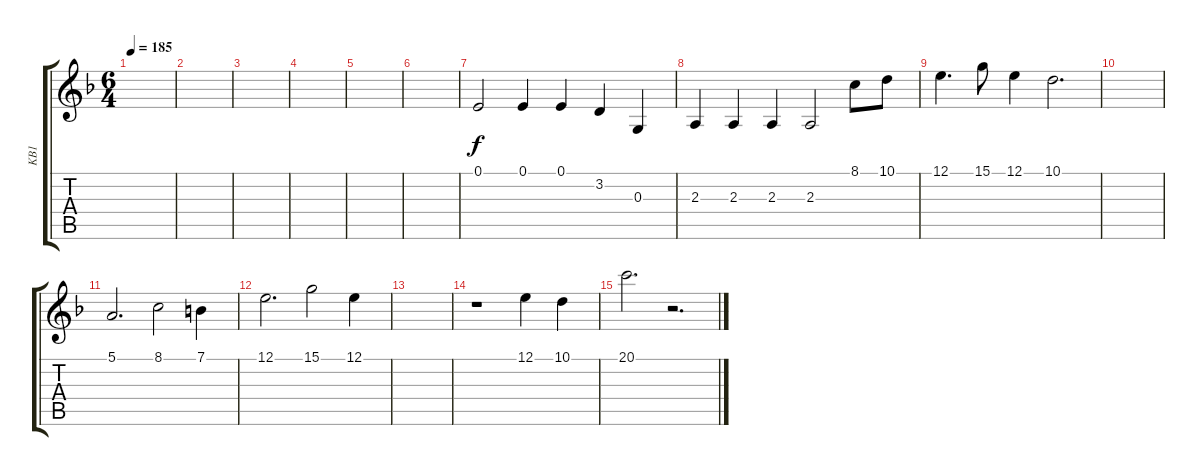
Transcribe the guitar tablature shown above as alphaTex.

\track ("KB1" "KB1") {instrument cello}
\staff {score tabs}
\tuning (E4 B3 G3 D3 A2 E2) {hide}
\ts (6 4)
\tempo 185
\clef g2
\ks dminor
|
|
|
|
|
|
0.1.2 0.1.4 0.1.4 3.2.4 0.3.4 |
2.3.4 2.3.4 2.3.4 2.3.2 8.1.8 10.1.8 |
12.1.4{d} 15.1.8 12.1.4 10.1.2{d} |
|
5.1.2{d} 8.1.2 7.1.4 |
12.1.2{d} 15.1.2 12.1.4 |
|
r.1 12.1.4 10.1.4 |
20.1.2{d} r.2{d}
